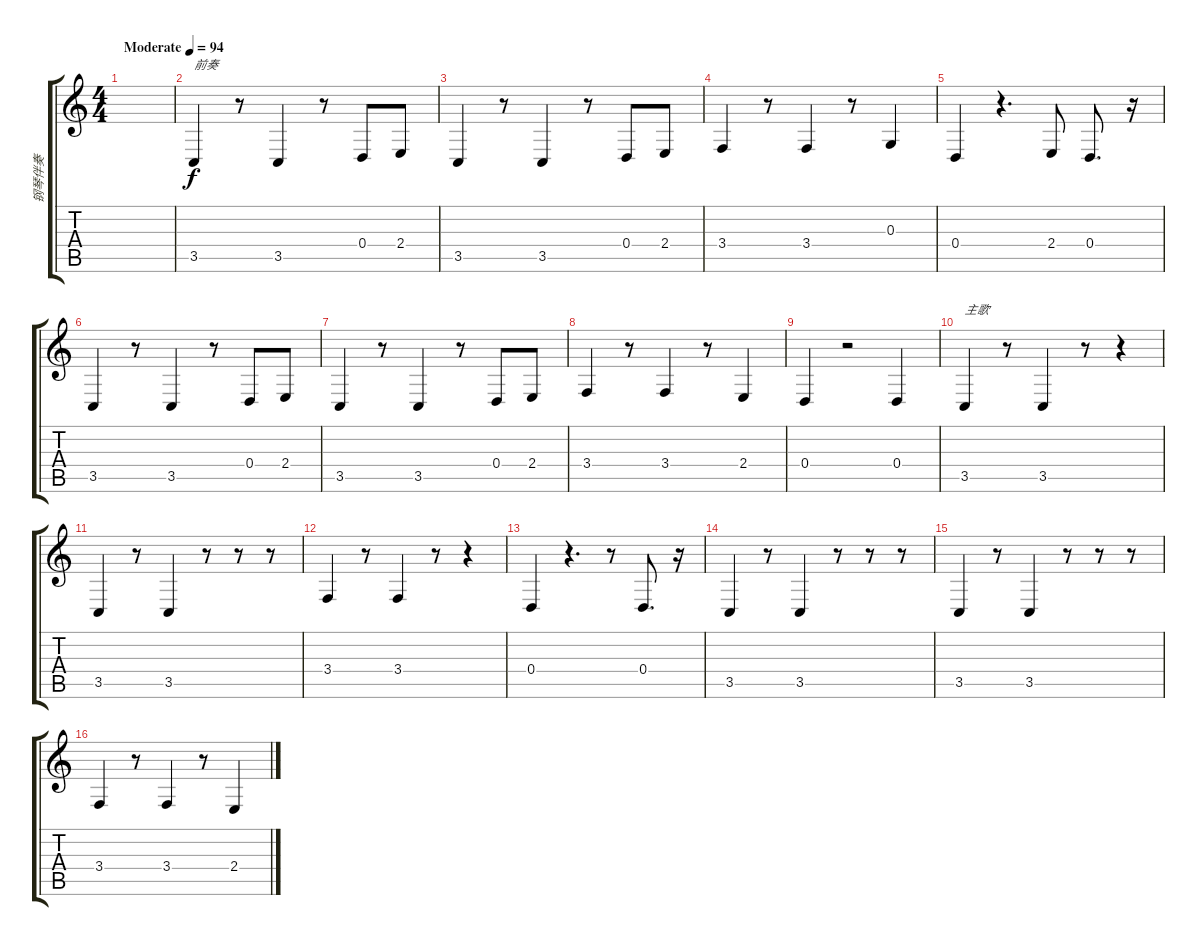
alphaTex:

\track ("钢琴伴奏" "钢琴伴奏") {instrument brightacousticpiano}
\staff {score tabs}
\tuning (E4 B3 G3 D3 A2 E2) {hide}
\ts (4 4)
\tempo (94 "Moderate")
\clef g2
\ks c
|
3.5.4{txt "前奏"} r.8 3.5.4 r.8 0.4.8 2.4.8 |
3.5.4 r.8 3.5.4 r.8 0.4.8 2.4.8 |
3.4.4 r.8 3.4.4 r.8 0.3.4 |
0.4.4 r.4{d} 2.4.8 0.4.8{d} r.16 |
3.5.4 r.8 3.5.4 r.8 0.4.8 2.4.8 |
3.5.4 r.8 3.5.4 r.8 0.4.8 2.4.8 |
3.4.4 r.8 3.4.4 r.8 2.4.4 |
0.4.4 r.2 0.4.4 |
3.5.4{txt "主歌"} r.8 3.5.4 r.8 r.4 |
3.5.4 r.8 3.5.4 r.8 r.8 r.8 |
3.4.4 r.8 3.4.4 r.8 r.4 |
0.4.4 r.4{d} r.8 0.4.8{d} r.16 |
3.5.4 r.8 3.5.4 r.8 r.8 r.8 |
3.5.4 r.8 3.5.4 r.8 r.8 r.8 |
3.4.4 r.8 3.4.4 r.8 2.4.4
